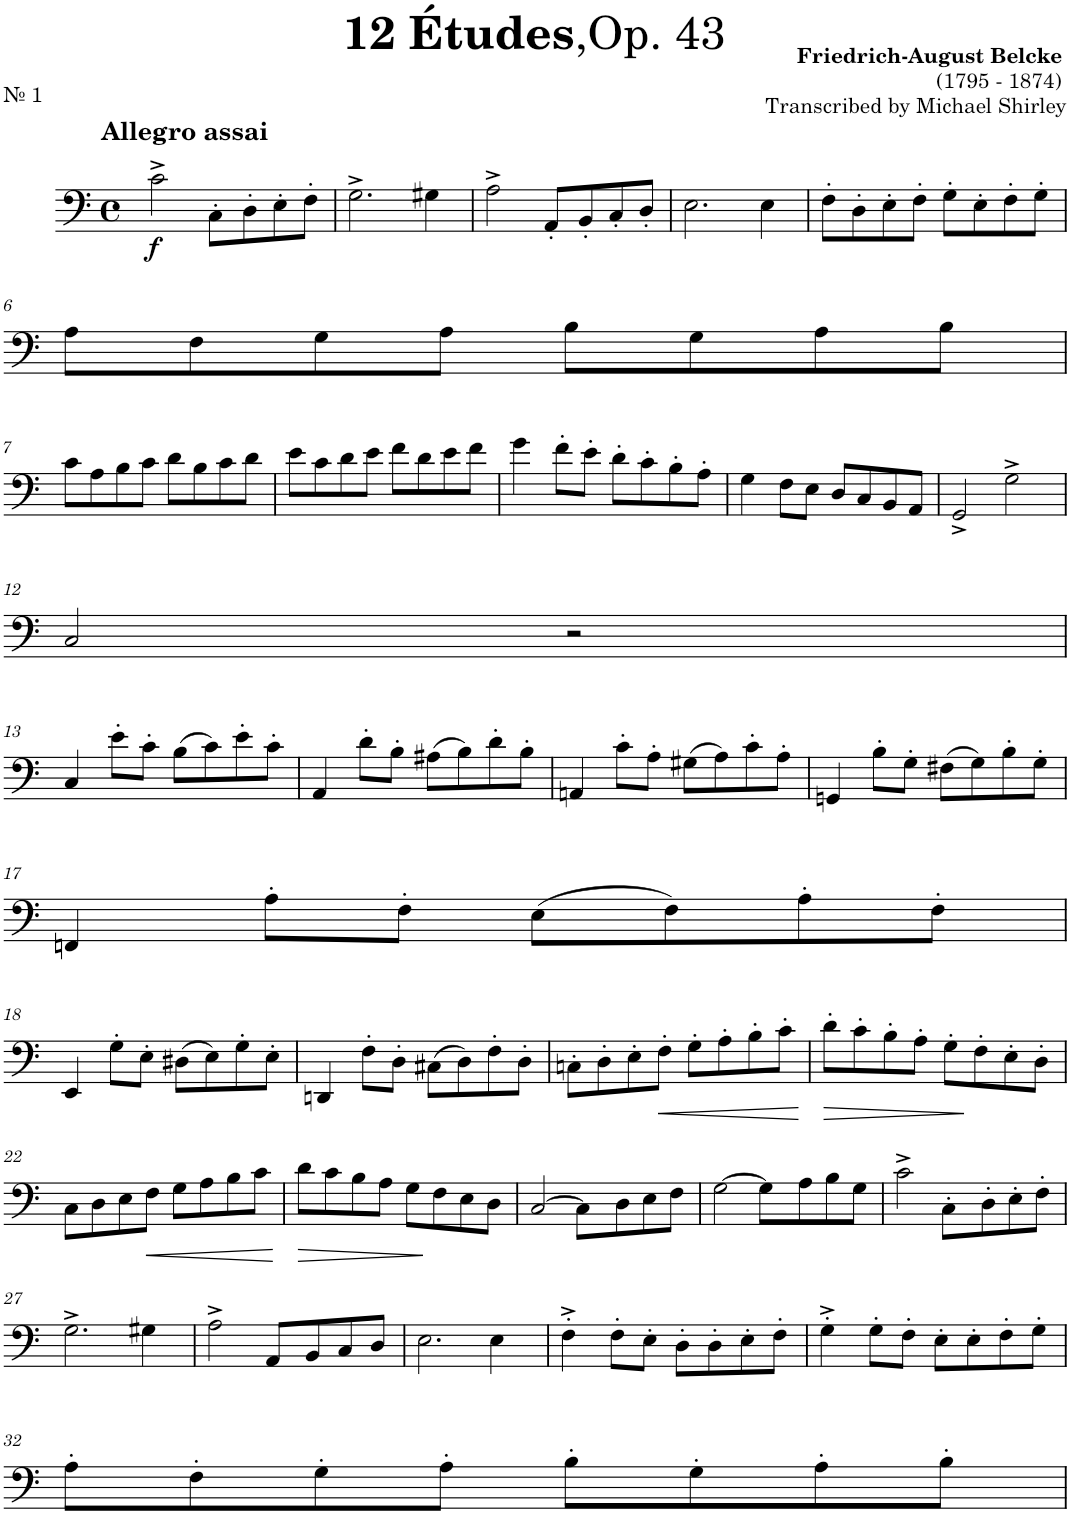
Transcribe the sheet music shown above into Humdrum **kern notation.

**kern	**dynam
*part1	*part1
*staff1	*staff1
*I"Trombone	*
*I'Tbn.	*
*clefF4	*
*k[]	*
*M4/4	*
*met(c)	*
=1	=1
!LO:TX:a:B:t=Allegro assai	!
!	!LO:DY:b
2c^\	f
8C'\L	.
8D'\	.
8E'\	.
8F'\J	.
=2	=2
2.G^\	.
4G#X\	.
=3	=3
2A^\	.
8AA'/L	.
8BB'/	.
8C'/	.
8D'/J	.
=4	=4
2.E\	.
4E\	.
=5	=5
8F'\L	.
8D'\	.
8E'\	.
8F'\J	.
8G'\L	.
8E'\	.
8F'\	.
8G'\J	.
!!LO:LB:g=z
=6	=6
8A\L	.
8F\	.
8G\	.
8A\J	.
8B\L	.
8G\	.
8A\	.
8B\J	.
!!LO:LB:g=z
=7	=7
8c\L	.
8A\	.
8B\	.
8c\J	.
8d\L	.
8B\	.
8c\	.
8d\J	.
=8	=8
8e\L	.
8c\	.
8d\	.
8e\J	.
8f\L	.
8d\	.
8e\	.
8f\J	.
=9	=9
4g\	.
8f'\L	.
8e'\J	.
8d'\L	.
8c'\	.
8B'\	.
8A'\J	.
=10	=10
4G\	.
8F\L	.
8E\J	.
8D/L	.
8C/	.
8BB/	.
8AA/J	.
=11	=11
2GG^/	.
2G^\	.
!!LO:LB:g=z
=12	=12
2C/	.
2r	.
!!LO:LB:g=z
=13	=13
4C/	.
8e'\L	.
8c'\J	.
(8B\L	.
8c\)	.
8e'\	.
8c'\J	.
=14	=14
4AA/	.
8d'\L	.
8B'\J	.
(8A#X\L	.
8B\)	.
8d'\	.
8B'\J	.
=15	=15
4AAn/	.
8c'\L	.
8A'\J	.
(8G#X\L	.
8A\)	.
8c'\	.
8A'\J	.
=16	=16
4GGn/	.
8B'\L	.
8G'\J	.
(8F#X\L	.
8G\)	.
8B'\	.
8G'\J	.
!!LO:LB:g=z
=17	=17
4FFn/	.
8A'\L	.
8F'\J	.
(8E\L	.
8F\)	.
8A'\	.
8F'\J	.
!!LO:LB:g=z
=18	=18
4EE/	.
8G'\L	.
8E'\J	.
(8D#X\L	.
8E\)	.
8G'\	.
8E'\J	.
=19	=19
4DDn/	.
8F'\L	.
8D'\J	.
(8C#X\L	.
8D\)	.
8F'\	.
8D'\J	.
=20	=20
8Cn'\L	.
8D'\	.
8E'\	.
!	!LO:HP:b
8F'\J	<
8G'\L	.
8A'\	.
8B'\	.
8c'\J	.
.	[
=21	=21
!	!LO:HP:b
8d'\L	>
8c'\	.
8B'\	.
8A'\J	.
8G'\L	.
8F'\	]
8E'\	.
8D'\J	.
!!LO:LB:g=z
=22	=22
8C\L	.
8D\	.
8E\	.
!	!LO:HP:b
8F\J	<
8G\L	.
8A\	.
8B\	.
8c\J	.
.	[
=23	=23
!	!LO:HP:b
8d\L	>
8c\	.
8B\	.
8A\J	.
8G\L	.
8F\	]
8E\	.
8D\J	.
=24	=24
[2C/	.
8C\L]	.
8D\	.
8E\	.
8F\J	.
=25	=25
[2G\	.
8G\L]	.
8A\	.
8B\	.
8G\J	.
=26	=26
2c^\	.
8C'\L	.
8D'\	.
8E'\	.
8F'\J	.
!!LO:LB:g=z
=27	=27
2.G^\	.
4G#X\	.
=28	=28
2A^\	.
8AA/L	.
8BB/	.
8C/	.
8D/J	.
=29	=29
2.E\	.
4E\	.
=30	=30
4F'^\	.
8F'\L	.
8E'\J	.
8D'\L	.
8D'\	.
8E'\	.
8F'\J	.
=31	=31
4G'^\	.
8G'\L	.
8F'\J	.
8E'\L	.
8E'\	.
8F'\	.
8G'\J	.
!!LO:LB:g=z
=32	=32
8A'\L	.
8F'\	.
8G'\	.
8A'\J	.
8B'\L	.
8G'\	.
8A'\	.
8B'\J	.
=	=
*-	*-
